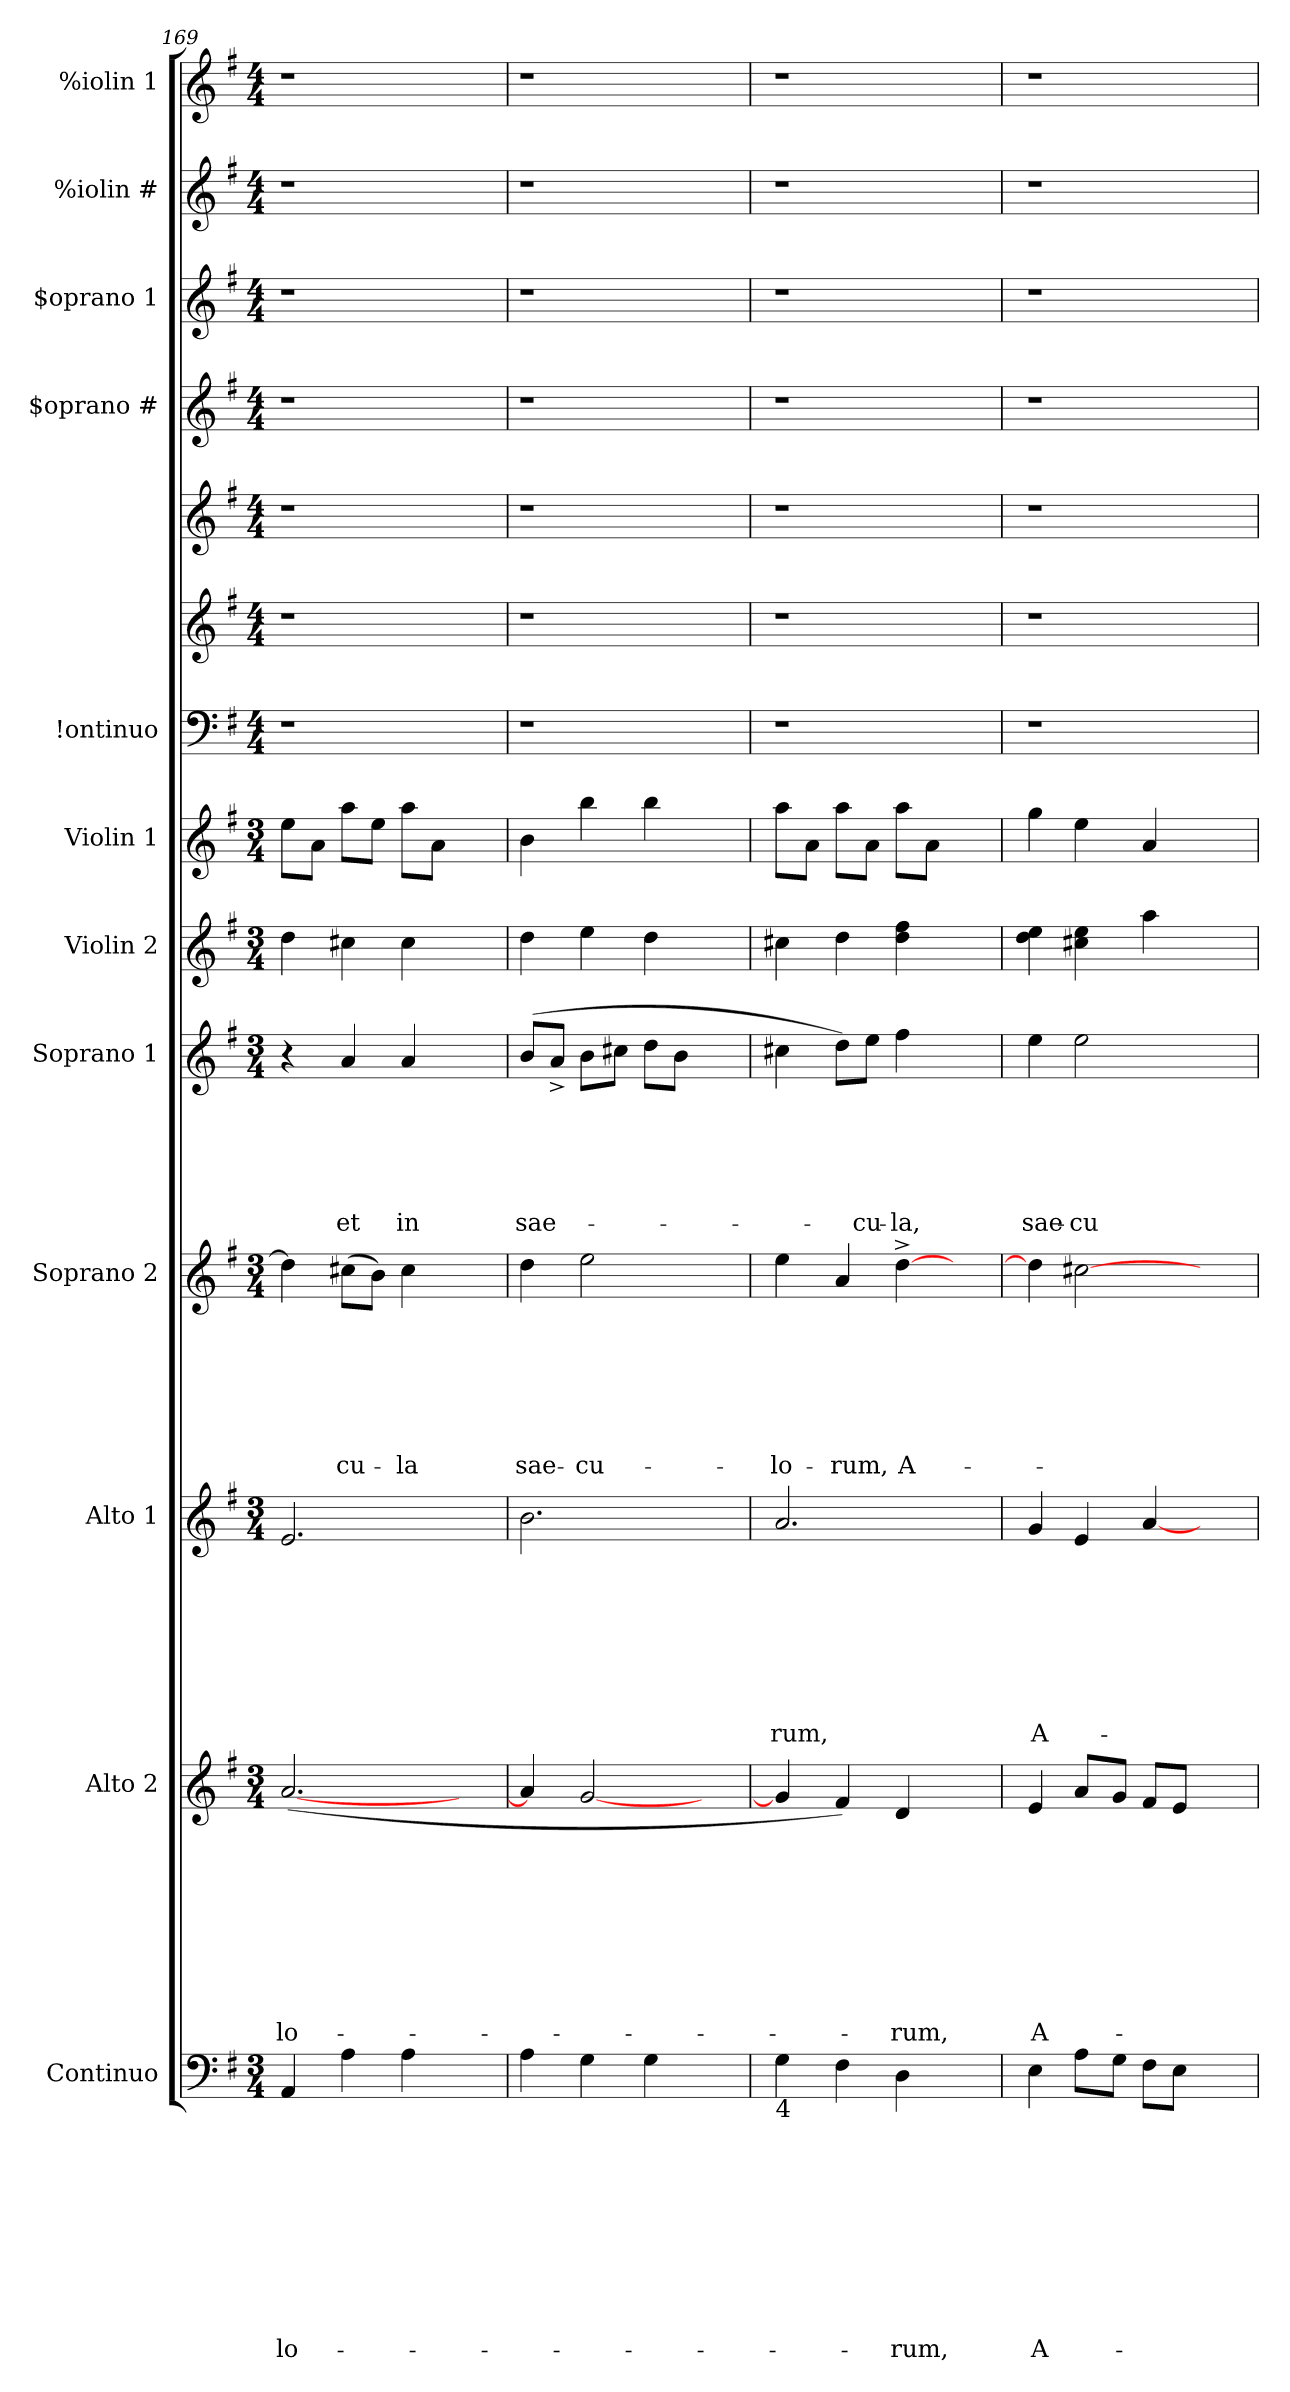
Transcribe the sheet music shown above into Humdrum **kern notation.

**kern	**text	**text	**text	**text	**text	**text	**text	**text	**text	**text	**kern	**text	**text	**text	**text	**text	**text	**text	**text	**text	**kern	**text	**text	**text	**text	**text	**text	**text	**text	**kern	**text	**text	**text	**text	**text	**text	**text	**kern	**text	**text	**text	**text	**text	**text	**kern	**kern	**kern	**kern	**kern	**kern	**kern	**kern	**kern
*part14	*part14	*part14	*part14	*part14	*part14	*part14	*part14	*part14	*part14	*part14	*part13	*part13	*part13	*part13	*part13	*part13	*part13	*part13	*part13	*part13	*part12	*part12	*part12	*part12	*part12	*part12	*part12	*part12	*part12	*part11	*part11	*part11	*part11	*part11	*part11	*part11	*part11	*part10	*part10	*part10	*part10	*part10	*part10	*part10	*part9	*part8	*part7	*part6	*part5	*part4	*part3	*part2	*part1
*staff14	*staff14	*staff14	*staff14	*staff14	*staff14	*staff14	*staff14	*staff14	*staff14	*staff14	*staff13	*staff13	*staff13	*staff13	*staff13	*staff13	*staff13	*staff13	*staff13	*staff13	*staff12	*staff12	*staff12	*staff12	*staff12	*staff12	*staff12	*staff12	*staff12	*staff11	*staff11	*staff11	*staff11	*staff11	*staff11	*staff11	*staff11	*staff10	*staff10	*staff10	*staff10	*staff10	*staff10	*staff10	*staff9	*staff8	*staff7	*staff6	*staff5	*staff4	*staff3	*staff2	*staff1
*I"Continuo	*	*	*	*	*	*	*	*	*	*	*I"Alto 2	*	*	*	*	*	*	*	*	*	*I"Alto 1	*	*	*	*	*	*	*	*	*I"Soprano 2	*	*	*	*	*	*	*	*I"Soprano 1	*	*	*	*	*	*	*I"Violin 2	*I"Violin 1	*I"!ontinuo	*I""lto #	*I""lto 1	*I"$oprano #	*I"$oprano 1	*I"%iolin #	*I"%iolin 1
*I'Con.	*	*	*	*	*	*	*	*	*	*	*I'A. 2	*	*	*	*	*	*	*	*	*	*I'A. 1	*	*	*	*	*	*	*	*	*I'S. 2	*	*	*	*	*	*	*	*I'S. 1	*	*	*	*	*	*	*I'Vln. 2	*I'Vln. 1	*I'!on.	*	*	*	*	*	*
!!LO:PB:g=z
*clefF4	*	*	*	*	*	*	*	*	*	*	*clefG2	*	*	*	*	*	*	*	*	*	*clefG2	*	*	*	*	*	*	*	*	*clefG2	*	*	*	*	*	*	*	*clefG2	*	*	*	*	*	*	*clefG2	*clefG2	*clefF4	*clefG2	*clefG2	*clefG2	*clefG2	*clefG2	*clefG2
*k[f#]	*	*	*	*	*	*	*	*	*	*	*k[f#]	*	*	*	*	*	*	*	*	*	*k[f#]	*	*	*	*	*	*	*	*	*k[f#]	*	*	*	*	*	*	*	*k[f#]	*	*	*	*	*	*	*k[f#]	*k[f#]	*k[f#]	*k[f#]	*k[f#]	*k[f#]	*k[f#]	*k[f#]	*k[f#]
*G:	*	*	*	*	*	*	*	*	*	*	*G:	*	*	*	*	*	*	*	*	*	*G:	*	*	*	*	*	*	*	*	*G:	*	*	*	*	*	*	*	*G:	*	*	*	*	*	*	*G:	*G:	*G:	*G:	*G:	*G:	*G:	*G:	*G:
*M3/4	*	*	*	*	*	*	*	*	*	*	*M3/4	*	*	*	*	*	*	*	*	*	*M3/4	*	*	*	*	*	*	*	*	*M3/4	*	*	*	*	*	*	*	*M3/4	*	*	*	*	*	*	*M3/4	*M3/4	*M4/4	*M4/4	*M4/4	*M4/4	*M4/4	*M4/4	*M4/4
=169	=169	=169	=169	=169	=169	=169	=169	=169	=169	=169	=169	=169	=169	=169	=169	=169	=169	=169	=169	=169	=169	=169	=169	=169	=169	=169	=169	=169	=169	=169	=169	=169	=169	=169	=169	=169	=169	=169	=169	=169	=169	=169	=169	=169	=169	=169	=169	=169	=169	=169	=169	=169	=169
!	!	!	!	!	!	!	!	!	!	!LO:LY:a	!	!	!	!	!	!	!	!	!	!LO:LY:b	!	!	!	!	!	!	!	!	!	!	!	!	!	!	!	!	!	!	!	!	!	!	!	!	!	!	!	!	!	!	!	!	!
4AA</	.	.	.	.	.	.	.	.	.	-lo-	([<2.a/	.	.	.	.	.	.	.	.	-lo-	2.e/	.	.	.	.	.	.	.	.	4dd\]	.	.	.	.	.	.	.	4r	.	.	.	.	.	.	4dd\	8ee\L	1r	1r	1r	1r	1r	1r	1r
.	.	.	.	.	.	.	.	.	.	.	.	.	.	.	.	.	.	.	.	.	.	.	.	.	.	.	.	.	.	.	.	.	.	.	.	.	.	.	.	.	.	.	.	.	.	8a\J	.	.	.	.	.	.	.
!	!	!	!	!	!	!	!	!	!	!	!	!	!	!	!	!	!	!	!	!	!	!	!	!	!	!	!	!	!	!	!	!	!	!	!	!	!LO:LY:b	!	!	!	!	!	!	!LO:LY:b	!	!	!	!	!	!	!	!	!
4A\	.	.	.	.	.	.	.	.	.	.	.	.	.	.	.	.	.	.	.	.	.	.	.	.	.	.	.	.	.	(>8cc#X\L	.	.	.	.	.	.	-cu-	4a/	.	.	.	.	.	et	4cc#X\	8aa\L	.	.	.	.	.	.	.
.	.	.	.	.	.	.	.	.	.	.	.	.	.	.	.	.	.	.	.	.	.	.	.	.	.	.	.	.	.	8b\J)	.	.	.	.	.	.	.	.	.	.	.	.	.	.	.	8ee\J	.	.	.	.	.	.	.
!	!	!	!	!	!	!	!	!	!	!	!	!	!	!	!	!	!	!	!	!	!	!	!	!	!	!	!	!	!	!	!	!	!	!	!	!	!LO:LY:b	!	!	!	!	!	!	!LO:LY:b	!	!	!	!	!	!	!	!	!
4A\	.	.	.	.	.	.	.	.	.	.	.	.	.	.	.	.	.	.	.	.	.	.	.	.	.	.	.	.	.	4cc#\	.	.	.	.	.	.	-la	4a/	.	.	.	.	.	in	4cc#\	8aa\L	.	.	.	.	.	.	.
.	.	.	.	.	.	.	.	.	.	.	.	.	.	.	.	.	.	.	.	.	.	.	.	.	.	.	.	.	.	.	.	.	.	.	.	.	.	.	.	.	.	.	.	.	.	8a\J	.	.	.	.	.	.	.
4ryy	.	.	.	.	.	.	.	.	.	.	4ryy	.	.	.	.	.	.	.	.	.	4ryy	.	.	.	.	.	.	.	.	4ryy	.	.	.	.	.	.	.	4ryy	.	.	.	.	.	.	4ryy	4ryy	.	.	.	.	.	.	.
=170	=170	=170	=170	=170	=170	=170	=170	=170	=170	=170	=170	=170	=170	=170	=170	=170	=170	=170	=170	=170	=170	=170	=170	=170	=170	=170	=170	=170	=170	=170	=170	=170	=170	=170	=170	=170	=170	=170	=170	=170	=170	=170	=170	=170	=170	=170	=170	=170	=170	=170	=170	=170	=170
!	!	!	!	!	!	!	!	!	!	!	!	!	!	!	!	!	!	!	!	!	!	!	!	!	!	!	!	!	!	!	!	!	!	!	!	!	!LO:LY:b	!	!	!	!	!	!	!LO:LY:b	!	!	!	!	!	!	!	!	!
4A>\	.	.	.	.	.	.	.	.	.	.	4a/]	.	.	.	.	.	.	.	.	.	2.b\	.	.	.	.	.	.	.	.	4dd\	.	.	.	.	.	.	sae-	(>8b/L	.	.	.	.	.	sae-	4dd\	4b\	1r	1r	1r	1r	1r	1r	1r
.	.	.	.	.	.	.	.	.	.	.	.	.	.	.	.	.	.	.	.	.	.	.	.	.	.	.	.	.	.	.	.	.	.	.	.	.	.	8a^</J	.	.	.	.	.	.	.	.	.	.	.	.	.	.	.
!	!	!	!	!	!	!	!	!	!	!	!	!	!	!	!	!	!	!	!	!	!	!	!	!	!	!	!	!	!	!	!	!	!	!	!	!	!LO:LY:b	!	!	!	!	!	!	!	!	!	!	!	!	!	!	!	!
4G>\	.	.	.	.	.	.	.	.	.	.	[<2g/	.	.	.	.	.	.	.	.	.	.	.	.	.	.	.	.	.	.	2ee\	.	.	.	.	.	.	-cu-	8b\L	.	.	.	.	.	.	4ee\	4bb\	.	.	.	.	.	.	.
.	.	.	.	.	.	.	.	.	.	.	.	.	.	.	.	.	.	.	.	.	.	.	.	.	.	.	.	.	.	.	.	.	.	.	.	.	.	8cc#X\J	.	.	.	.	.	.	.	.	.	.	.	.	.	.	.
4G>\	.	.	.	.	.	.	.	.	.	.	.	.	.	.	.	.	.	.	.	.	.	.	.	.	.	.	.	.	.	.	.	.	.	.	.	.	.	8dd\L	.	.	.	.	.	.	4dd\	4bb\	.	.	.	.	.	.	.
.	.	.	.	.	.	.	.	.	.	.	.	.	.	.	.	.	.	.	.	.	.	.	.	.	.	.	.	.	.	.	.	.	.	.	.	.	.	8b\J	.	.	.	.	.	.	.	.	.	.	.	.	.	.	.
4ryy	.	.	.	.	.	.	.	.	.	.	4ryy	.	.	.	.	.	.	.	.	.	4ryy	.	.	.	.	.	.	.	.	4ryy	.	.	.	.	.	.	.	4ryy	.	.	.	.	.	.	4ryy	4ryy	.	.	.	.	.	.	.
=171	=171	=171	=171	=171	=171	=171	=171	=171	=171	=171	=171	=171	=171	=171	=171	=171	=171	=171	=171	=171	=171	=171	=171	=171	=171	=171	=171	=171	=171	=171	=171	=171	=171	=171	=171	=171	=171	=171	=171	=171	=171	=171	=171	=171	=171	=171	=171	=171	=171	=171	=171	=171	=171
!LO:TX:b:t=4	!	!	!	!	!	!	!	!	!	!	!	!	!	!	!	!	!	!	!	!	!	!	!	!	!	!	!	!	!	!	!	!	!	!	!	!	!	!	!	!	!	!	!	!	!	!	!	!	!	!	!	!	!
!	!	!	!	!	!	!	!	!	!	!	!	!	!	!	!	!	!	!	!	!	!	!	!	!	!	!	!	!	!LO:LY:b	!	!	!	!	!	!	!	!LO:LY:b	!	!	!	!	!	!	!	!	!	!	!	!	!	!	!	!
4G>\	.	.	.	.	.	.	.	.	.	.	4g/]	.	.	.	.	.	.	.	.	.	2.a/	.	.	.	.	.	.	.	-rum,	4ee\	.	.	.	.	.	.	-lo-	4cc#X\	.	.	.	.	.	.	4cc#X\	8aa\L	1r	1r	1r	1r	1r	1r	1r
.	.	.	.	.	.	.	.	.	.	.	.	.	.	.	.	.	.	.	.	.	.	.	.	.	.	.	.	.	.	.	.	.	.	.	.	.	.	.	.	.	.	.	.	.	.	8a\J	.	.	.	.	.	.	.
!	!	!	!	!	!	!	!	!	!	!	!	!	!	!	!	!	!	!	!	!	!	!	!	!	!	!	!	!	!	!	!	!	!	!	!	!	!LO:LY:b	!	!	!	!	!	!	!	!	!	!	!	!	!	!	!	!
4F#>\	.	.	.	.	.	.	.	.	.	.	4f#/)	.	.	.	.	.	.	.	.	.	.	.	.	.	.	.	.	.	.	4a/	.	.	.	.	.	.	-rum,	8dd\L)	.	.	.	.	.	.	4dd\	8aa\L	.	.	.	.	.	.	.
!	!	!	!	!	!	!	!	!	!	!	!	!	!	!	!	!	!	!	!	!	!	!	!	!	!	!	!	!	!	!	!	!	!	!	!	!	!	!	!	!	!	!	!	!LO:LY:b	!	!	!	!	!	!	!	!	!
.	.	.	.	.	.	.	.	.	.	.	.	.	.	.	.	.	.	.	.	.	.	.	.	.	.	.	.	.	.	.	.	.	.	.	.	.	.	8ee\J	.	.	.	.	.	-cu-	.	8a\J	.	.	.	.	.	.	.
!	!	!	!	!	!	!	!	!	!	!LO:LY:a	!	!	!	!	!	!	!	!	!	!LO:LY:b	!	!	!	!	!	!	!	!	!	!	!	!	!	!	!	!	!LO:LY:b	!	!	!	!	!	!	!LO:LY:b	!	!	!	!	!	!	!	!	!
4D\	.	.	.	.	.	.	.	.	.	-rum,	4d/	.	.	.	.	.	.	.	.	-rum,	.	.	.	.	.	.	.	.	.	[>4dd^>\	.	.	.	.	.	.	A-	4ff#\	.	.	.	.	.	-la,	4dd\ 4ff#\	8aa\L	.	.	.	.	.	.	.
.	.	.	.	.	.	.	.	.	.	.	.	.	.	.	.	.	.	.	.	.	.	.	.	.	.	.	.	.	.	.	.	.	.	.	.	.	.	.	.	.	.	.	.	.	.	8a\J	.	.	.	.	.	.	.
4ryy	.	.	.	.	.	.	.	.	.	.	4ryy	.	.	.	.	.	.	.	.	.	4ryy	.	.	.	.	.	.	.	.	4ryy	.	.	.	.	.	.	.	4ryy	.	.	.	.	.	.	4ryy	4ryy	.	.	.	.	.	.	.
=172	=172	=172	=172	=172	=172	=172	=172	=172	=172	=172	=172	=172	=172	=172	=172	=172	=172	=172	=172	=172	=172	=172	=172	=172	=172	=172	=172	=172	=172	=172	=172	=172	=172	=172	=172	=172	=172	=172	=172	=172	=172	=172	=172	=172	=172	=172	=172	=172	=172	=172	=172	=172	=172
!	!	!	!	!	!	!	!	!	!	!LO:LY:a	!	!	!	!	!	!	!	!	!	!LO:LY:b	!	!	!	!	!	!	!	!	!LO:LY:b	!	!	!	!	!	!	!	!	!	!	!	!	!	!	!LO:LY:b	!	!	!	!	!	!	!	!	!
*^	*	*	*	*	*	*	*	*	*	*	*	*	*	*	*	*	*	*	*	*	*	*	*	*	*	*	*	*	*	*	*	*	*	*	*	*	*	*	*	*	*	*	*	*	*	*	*	*	*	*	*	*	*
4E\	4ryy	.	.	.	.	.	.	.	.	.	A-	4e/	.	.	.	.	.	.	.	.	A-	4g/	.	.	.	.	.	.	.	A-	4dd\]	.	.	.	.	.	.	.	4ee\	.	.	.	.	.	sae-	4dd\ 4ee\	4gg\	1r	1r	1r	1r	1r	1r	1r
!	!	!	!	!	!	!	!	!	!	!	!	!	!	!	!	!	!	!	!	!	!	!	!	!	!	!	!	!	!	!	!	!	!	!	!	!	!	!	!	!	!	!	!	!	!LO:LY:b	!	!	!	!	!	!	!	!	!
8A\L	32ryy	.	.	.	.	.	.	.	.	.	.	8a/L	.	.	.	.	.	.	.	.	.	4e/	.	.	.	.	.	.	.	.	[>2cc#X\	.	.	.	.	.	.	.	2ee\	.	.	.	.	.	-cu-	4cc#X\ 4ee\	4ee\	.	.	.	.	.	.	.
.	2ryy	.	.	.	.	.	.	.	.	.	.	.	.	.	.	.	.	.	.	.	.	.	.	.	.	.	.	.	.	.	.	.	.	.	.	.	.	.	.	.	.	.	.	.	.	.	.	.	.	.	.	.	.	.
8G\J	.	.	.	.	.	.	.	.	.	.	.	8g/J	.	.	.	.	.	.	.	.	.	.	.	.	.	.	.	.	.	.	.	.	.	.	.	.	.	.	.	.	.	.	.	.	.	.	.	.	.	.	.	.	.	.
8F#\L	.	.	.	.	.	.	.	.	.	.	.	8f#/L	.	.	.	.	.	.	.	.	.	[<4a/	.	.	.	.	.	.	.	.	.	.	.	.	.	.	.	.	.	.	.	.	.	.	.	4aa\	4a/	.	.	.	.	.	.	.
8E\J	.	.	.	.	.	.	.	.	.	.	.	8e/J	.	.	.	.	.	.	.	.	.	.	.	.	.	.	.	.	.	.	.	.	.	.	.	.	.	.	.	.	.	.	.	.	.	.	.	.	.	.	.	.	.	.
4ryy	.	.	.	.	.	.	.	.	.	.	.	4ryy	.	.	.	.	.	.	.	.	.	4ryy	.	.	.	.	.	.	.	.	4ryy	.	.	.	.	.	.	.	4ryy	.	.	.	.	.	.	4ryy	4ryy	.	.	.	.	.	.	.
.	8..ryy	.	.	.	.	.	.	.	.	.	.	.	.	.	.	.	.	.	.	.	.	.	.	.	.	.	.	.	.	.	.	.	.	.	.	.	.	.	.	.	.	.	.	.	.	.	.	.	.	.	.	.	.	.
*v	*v	*	*	*	*	*	*	*	*	*	*	*	*	*	*	*	*	*	*	*	*	*	*	*	*	*	*	*	*	*	*	*	*	*	*	*	*	*	*	*	*	*	*	*	*	*	*	*	*	*	*	*	*	*
=	=	=	=	=	=	=	=	=	=	=	=	=	=	=	=	=	=	=	=	=	=	=	=	=	=	=	=	=	=	=	=	=	=	=	=	=	=	=	=	=	=	=	=	=	=	=	=	=	=	=	=	=	=
*-	*-	*-	*-	*-	*-	*-	*-	*-	*-	*-	*-	*-	*-	*-	*-	*-	*-	*-	*-	*-	*-	*-	*-	*-	*-	*-	*-	*-	*-	*-	*-	*-	*-	*-	*-	*-	*-	*-	*-	*-	*-	*-	*-	*-	*-	*-	*-	*-	*-	*-	*-	*-	*-
